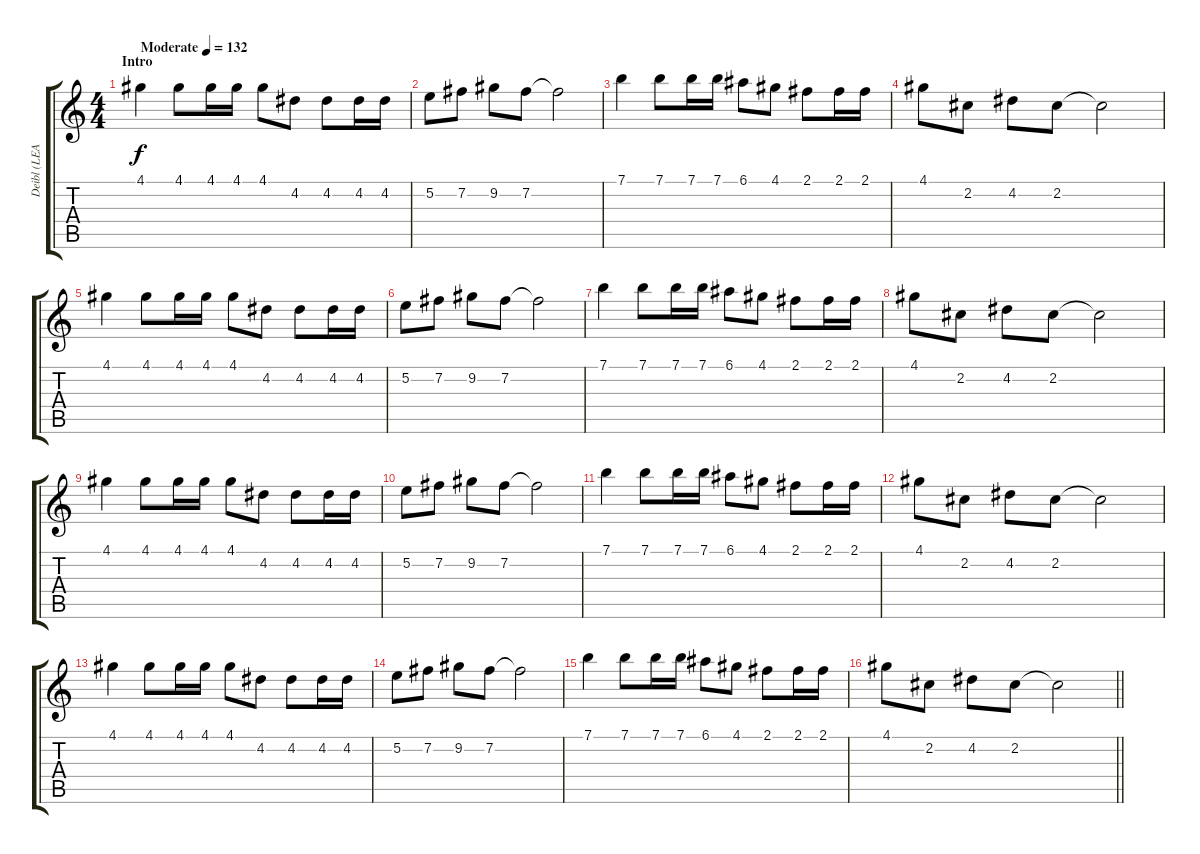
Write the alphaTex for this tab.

\track ("Deibl (LEAD)" "Deibl (LEA") {instrument overdrivenguitar}
\staff {score tabs}
\tuning (E4 B3 G3 D3 A2 D2) {hide}
\ts (4 4)
\section ("" "Intro")
\tempo (132 "Moderate")
\clef g2
\ks c
4.1.4{dy f instrument overdrivenguitar} 4.1.8 4.1.16 4.1.16 4.1.8 4.2.8 4.2.8 4.2.16 4.2.16 |
5.2.8 7.2.8 9.2.8 7.2.8 7.2{t}.2 |
7.1.4 7.1.8 7.1.16 7.1.16 6.1.8 4.1.8 2.1.8 2.1.16 2.1.16 |
4.1.8 2.2.8 4.2.8 2.2.8 2.2{t}.2 |
4.1.4 4.1.8 4.1.16 4.1.16 4.1.8 4.2.8 4.2.8 4.2.16 4.2.16 |
5.2.8 7.2.8 9.2.8 7.2.8 7.2{t}.2 |
7.1.4 7.1.8 7.1.16 7.1.16 6.1.8 4.1.8 2.1.8 2.1.16 2.1.16 |
4.1.8 2.2.8 4.2.8 2.2.8 2.2{t}.2 |
4.1.4 4.1.8 4.1.16 4.1.16 4.1.8 4.2.8 4.2.8 4.2.16 4.2.16 |
5.2.8 7.2.8 9.2.8 7.2.8 7.2{t}.2 |
7.1.4 7.1.8 7.1.16 7.1.16 6.1.8 4.1.8 2.1.8 2.1.16 2.1.16 |
4.1.8 2.2.8 4.2.8 2.2.8 2.2{t}.2 |
4.1.4 4.1.8 4.1.16 4.1.16 4.1.8 4.2.8 4.2.8 4.2.16 4.2.16 |
5.2.8 7.2.8 9.2.8 7.2.8 7.2{t}.2 |
7.1.4 7.1.8 7.1.16 7.1.16 6.1.8 4.1.8 2.1.8 2.1.16 2.1.16 |
\barLineRight lightlight
4.1.8 2.2.8 4.2.8 2.2.8 2.2{t}.2
